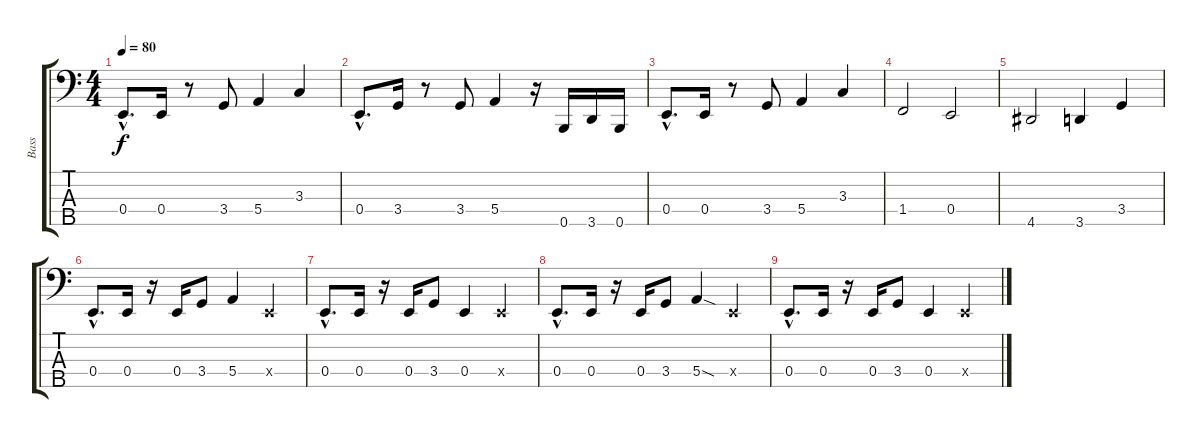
\track ("Bass" "Bass") {instrument electricbassfinger}
\staff {score tabs}
\tuning (G2 D2 A1 E1 B0) {hide}
\ts (4 4)
\tempo 80
\clef f4
\ks c
0.4{hac}.8{d dy f} 0.4.16 r.8 3.4.8 5.4.4 3.3.4 |
0.4{hac}.8{d} 3.4.16 r.8 3.4.8 5.4.4 r.16 0.5.16 3.5.16 0.5.16 |
0.4{hac}.8{d} 0.4.16 r.8 3.4.8 5.4.4 3.3.4 |
1.4.2 0.4.2 |
4.5.2 3.5.4 3.4.4 |
0.4{hac}.8{d} 0.4.16 r.16 0.4.16 3.4.8 5.4.4 0.4{x}.4 |
0.4{hac}.8{d} 0.4.16 r.16 0.4.16 3.4.8 0.4.4 0.4{x}.4 |
0.4{hac}.8{d} 0.4.16 r.16 0.4.16 3.4.8 5.4{sod}.4 0.4{x}.4 |
0.4{hac}.8{d} 0.4.16 r.16 0.4.16 3.4.8 0.4.4 0.4{x}.4
